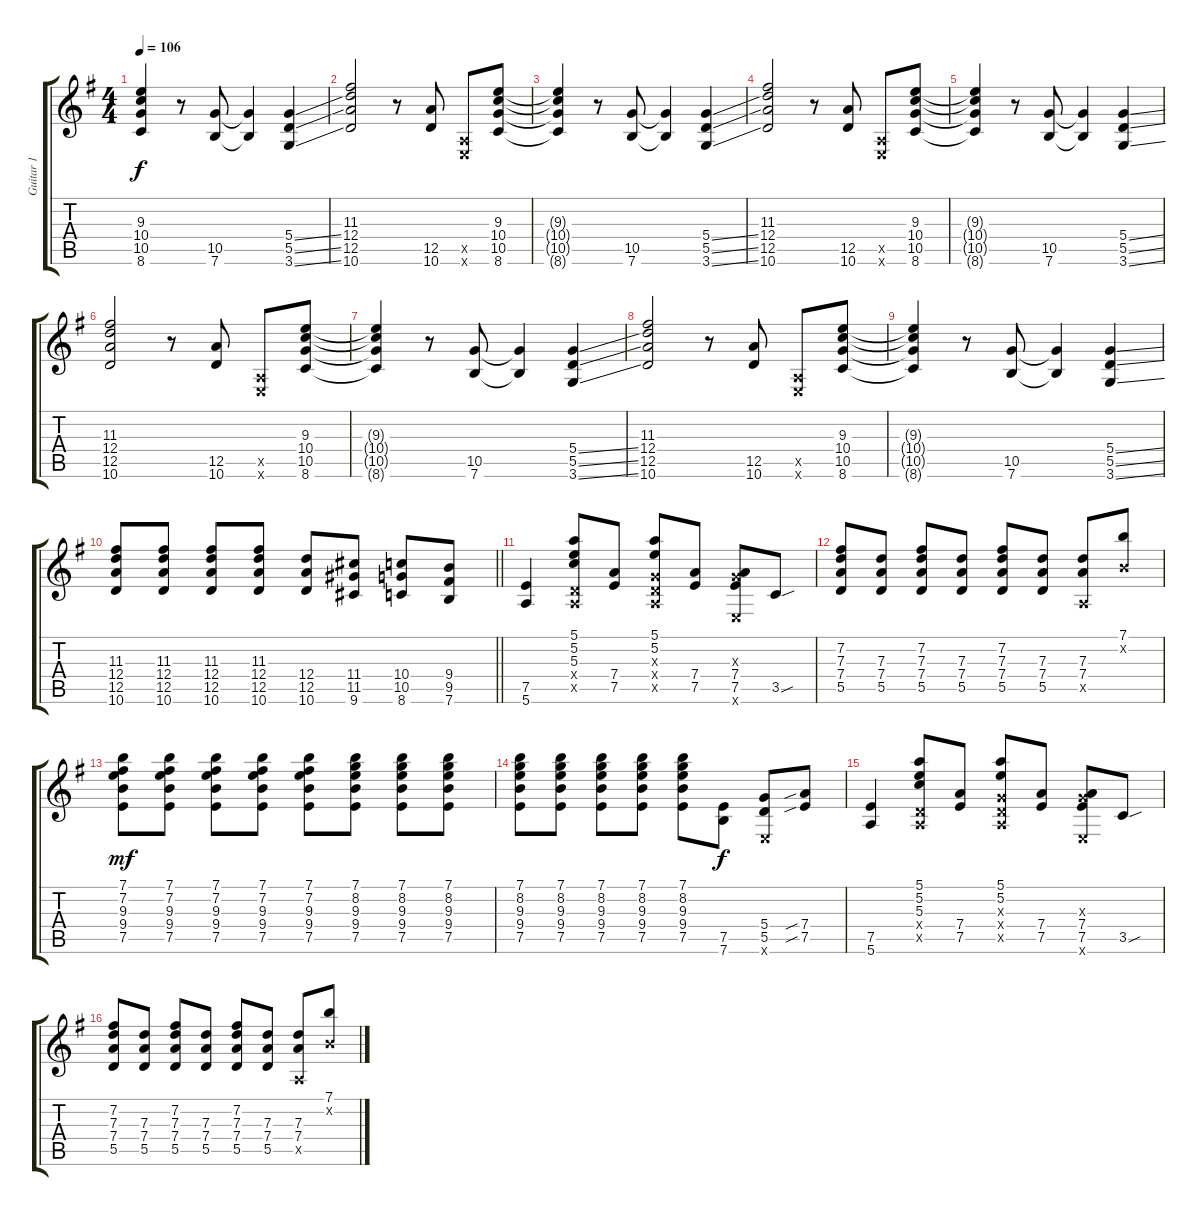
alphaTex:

\track ("Guitar 1" "Guitar 1") {instrument electricguitarjazz}
\staff {score tabs}
\tuning (E4 B3 G3 D3 A2 E2) {hide}
\ts (4 4)
\tempo 106
\clef g2
\ks g
(9.3{t} 10.4{t} 10.5{t} 8.6{t}).4{dy f} r.8 (10.5 7.6).8 (10.5{t} 7.6{t}).4 (5.4{ss} 5.5{ss} 3.6{ss}).4 |
(11.3 12.4 12.5 10.6).2 r.8 (12.5 10.6).8 (0.5{x} 0.6{x}).8 (9.3 10.4 10.5 8.6).8 |
(9.3{t} 10.4{t} 10.5{t} 8.6{t}).4 r.8 (10.5 7.6).8 (10.5{t} 7.6{t}).4 (5.4{ss} 5.5{ss} 3.6{ss}).4 |
(11.3 12.4 12.5 10.6).2 r.8 (12.5 10.6).8 (0.5{x} 0.6{x}).8 (9.3 10.4 10.5 8.6).8 |
(9.3{t} 10.4{t} 10.5{t} 8.6{t}).4 r.8 (10.5 7.6).8 (10.5{t} 7.6{t}).4 (5.4{ss} 5.5{ss} 3.6{ss}).4 |
(11.3 12.4 12.5 10.6).2 r.8 (12.5 10.6).8 (0.5{x} 0.6{x}).8 (9.3 10.4 10.5 8.6).8 |
(9.3{t} 10.4{t} 10.5{t} 8.6{t}).4 r.8 (10.5 7.6).8 (10.5{t} 7.6{t}).4 (5.4{ss} 5.5{ss} 3.6{ss}).4 |
(11.3 12.4 12.5 10.6).2 r.8 (12.5 10.6).8 (0.5{x} 0.6{x}).8 (9.3 10.4 10.5 8.6).8 |
(9.3{t} 10.4{t} 10.5{t} 8.6{t}).4 r.8 (10.5 7.6).8 (10.5{t} 7.6{t}).4 (5.4{ss} 5.5{ss} 3.6{ss}).4 |
\barLineRight lightlight
(11.3 12.4 12.5 10.6).8 (11.3 12.4 12.5 10.6).8 (11.3 12.4 12.5 10.6).8 (11.3 12.4 12.5 10.6).8 (12.4 12.5 10.6).8 (11.4 11.5 9.6).8 (10.4 10.5 8.6).8 (9.4 9.5 7.6).8 |
(7.5 5.6).4 (5.1 5.2 5.3 0.4{x} 0.5{x}).8 (7.4 7.5).8 (5.1 5.2 0.3{x} 0.4{x} 0.5{x}).8 (7.4 7.5).8 (0.3{x} 7.4 7.5 0.6{x}).8 3.5{sou}.8 |
(7.2 7.3 7.4 5.5).8 (7.3 7.4 5.5).8 (7.2 7.3 7.4 5.5).8 (7.3 7.4 5.5).8 (7.2 7.3 7.4 5.5).8 (7.3 7.4 5.5).8 (7.3 7.4 0.5{x}).8 (7.1 0.2{x}).8 |
(7.1 7.2 9.3 9.4 7.5).8{dy mf} (7.1 7.2 9.3 9.4 7.5).8 (7.1 7.2 9.3 9.4 7.5).8 (7.1 7.2 9.3 9.4 7.5).8 (7.1 7.2 9.3 9.4 7.5).8 (7.1 8.2 9.3 9.4 7.5).8 (7.1 8.2 9.3 9.4 7.5).8 (7.1 8.2 9.3 9.4 7.5).8 |
(7.1 8.2 9.3 9.4 7.5).8 (7.1 8.2 9.3 9.4 7.5).8 (7.1 8.2 9.3 9.4 7.5).8 (7.1 8.2 9.3 9.4 7.5).8 (7.1 8.2 9.3 9.4 7.5).8 (7.5 7.6).8{dy f} (5.4 5.5 0.6{x}).8 (7.4{sib} 7.5{sib}).8 |
(7.5 5.6).4 (5.1 5.2 5.3 0.4{x} 0.5{x}).8 (7.4 7.5).8 (5.1 5.2 0.3{x} 0.4{x} 0.5{x}).8 (7.4 7.5).8 (0.3{x} 7.4 7.5 0.6{x}).8 3.5{sou}.8 |
(7.2 7.3 7.4 5.5).8 (7.3 7.4 5.5).8 (7.2 7.3 7.4 5.5).8 (7.3 7.4 5.5).8 (7.2 7.3 7.4 5.5).8 (7.3 7.4 5.5).8 (7.3 7.4 0.5{x}).8 (7.1 0.2{x}).8
